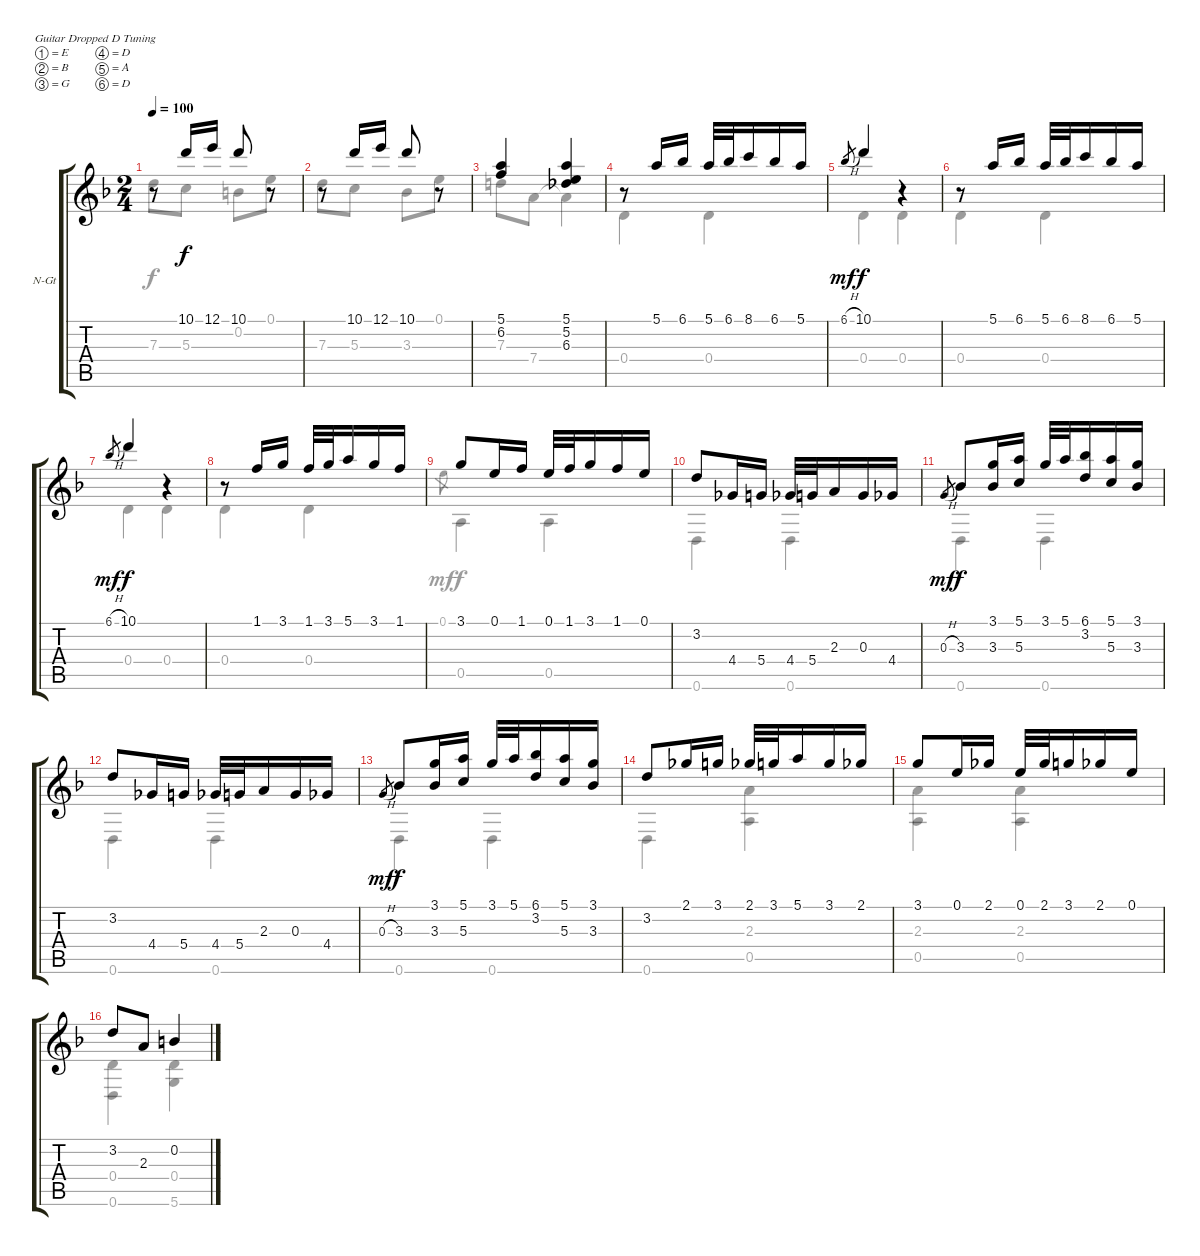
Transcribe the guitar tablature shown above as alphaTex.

\bracketExtendMode groupsimilarinstruments
\firstSystemTrackNameOrientation horizontal
\otherSystemsTrackNameOrientation horizontal
\track ("Guitar 2" "N-Gt") {instrument acousticguitarnylon}
\staff {score tabs}
\tuning (E4 B3 G3 D3 A2 D2)
\voice
\ts (2 4)
\tempo 100
\clef g2
\ks f
r.8{dy f} 10.1.16 12.1.16 10.1.8 r.8 |
r.8 10.1.16 12.1.16 10.1.8 r.8 |
(5.1 6.2).4 (5.1 5.2 6.3).4 |
r.8 5.1.16 6.1.16 5.1.32 6.1.32 8.1.16 6.1.16 5.1.16 |
6.1{h}.8{gr dy mf} 10.1.4{dy f} r.4 |
r.8 5.1.16 6.1.16 5.1.32 6.1.32 8.1.16 6.1.16 5.1.16 |
6.1{h}.8{gr dy mf} 10.1.4{dy f} r.4 |
r.8 1.1.16 3.1.16 1.1.32 3.1.32 5.1.16 3.1.16 1.1.16 |
3.1.8 0.1.16 1.1.16 0.1.32 1.1.32 3.1.16 1.1.16 0.1.16 |
3.2.8 4.4.16 5.4.16 4.4.32 5.4.32 2.3.16 0.3.16 4.4.16 |
0.3{h}.8{gr dy mf} 3.3.8{dy f} (3.1 3.3).16 (5.1 5.3).16 3.1.32 5.1.32 (6.1 3.2).16 (5.1 5.3).16 (3.1 3.3).16 |
3.2.8 4.4.16 5.4.16 4.4.32 5.4.32 2.3.16 0.3.16 4.4.16 |
0.3{h}.8{gr dy mf} 3.3.8{dy f} (3.1 3.3).16 (5.1 5.3).16 3.1.32 5.1.32 (6.1 3.2).16 (5.1 5.3).16 (3.1 3.3).16 |
3.2.8 2.1.16 3.1.16 2.1.32 3.1.32 5.1.16 3.1.16 2.1.16 |
3.1.8 0.1.16 2.1.16 0.1.32 2.1.32 3.1.16 2.1.16 0.1.16 |
3.2.8 2.3.8 0.2.4
\voice
\clef g2
\ottava regular
\simile none
\ks f
7.3.8{dy f} 5.3.8 0.2.8 0.1.8 |
7.3.8 5.3.8 3.3.8 0.1.8 |
7.3.8 7.4.8 7.4{t}.4 |
0.4.4 0.4.4 |
0.4.4 0.4.4 |
0.4.4 0.4.4 |
0.4.4 0.4.4 |
0.4.4 0.4.4 |
0.1.8{gr dy mf} 0.5.4{dy f} 0.5.4 |
0.6.4 0.6.4 |
0.6.4 0.6.4 |
0.6.4 0.6.4 |
0.6.4 0.6.4 |
0.6.4 (2.3 0.5).4 |
(2.3 0.5).4 (2.3 0.5).4 |
(0.4 0.6).4 (0.4 5.6).4
